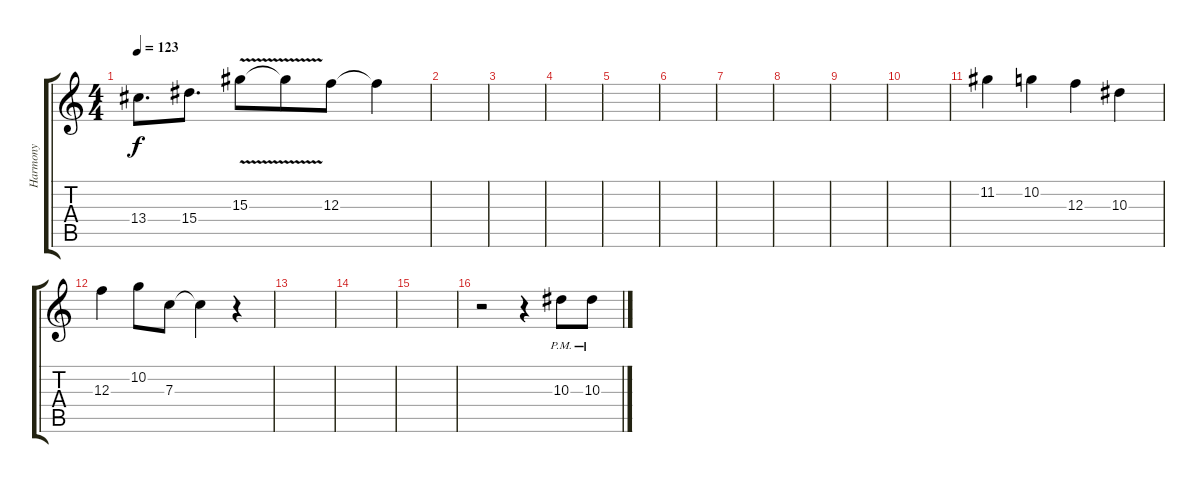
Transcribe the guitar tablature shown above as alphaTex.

\track ("Harmony" "Harmony") {instrument distortionguitar}
\staff {score tabs}
\tuning (D4 A3 F3 C3 G2 C2) {hide}
\ts (4 4)
\tempo 123
\clef g2
\ks c
13.4.8{d dy f} 15.4.8{d} 15.3{v}.8{beam merge} 15.3{t}.8 12.3.8{beam merge} 12.3{t}.4 |
|
|
|
|
|
|
|
|
|
11.2.4 10.2.4{beam merge} 12.3.4 10.3.4 |
12.3.4 10.2.8 7.3.8{beam merge} 7.3{t}.4 r.4 |
|
|
|
r.2 r.4{beam merge} 10.3{pm}.8 10.3{pm}.8
